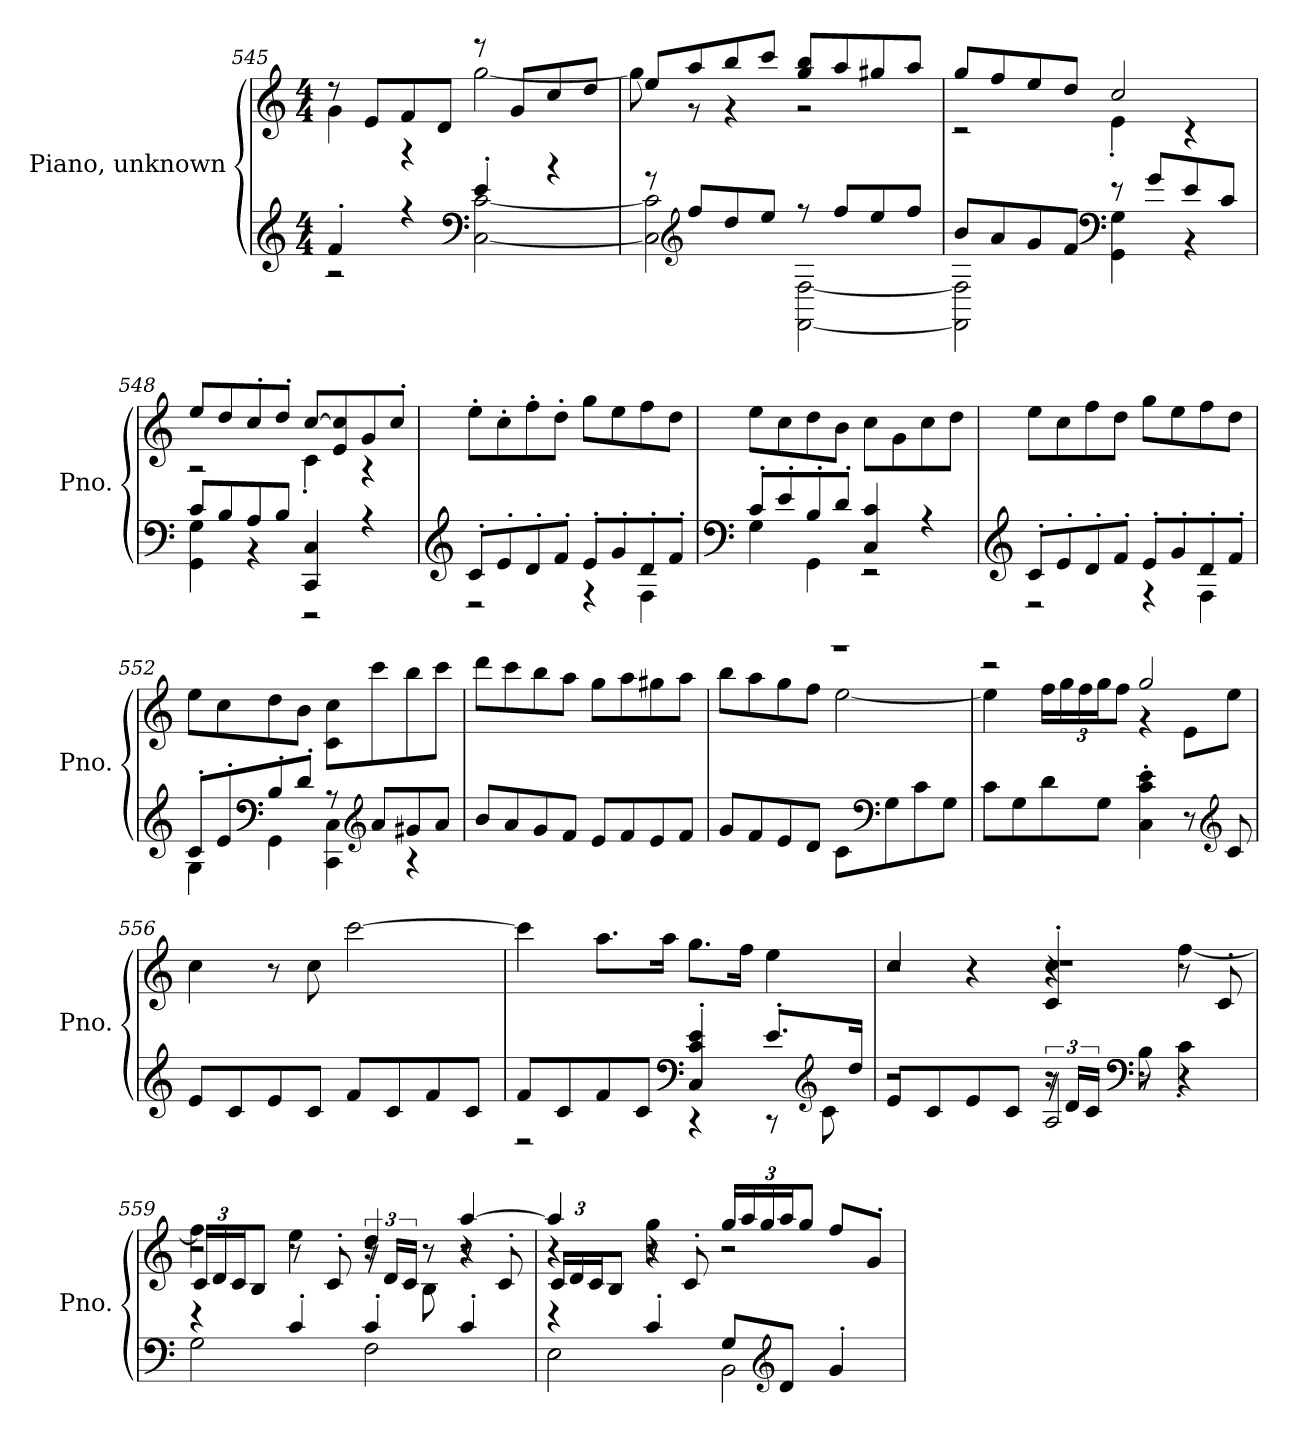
**kern	**kern
*part1	*part1
*staff2	*staff1
*I"Piano, unknown	*
*I'Pno.	*
*clefG2	*clefG2
*k[]	*k[]
*M4/4	*M4/4
=545	=545
*^	*^
4f'/	2r	8r	4g\
.	.	8e/L	.
4r	.	8f/	4r
.	.	8d/J	.
*clefF4	*	*	*
4e'/	[2C\ [2c\	8r	[2gg\
.	.	8g/L	.
4r	.	8cc/	.
.	.	8dd/J	.
=546	=546	=546	=546
8r	2C\] 2c\]	8ee/L	8gg\]
*clefG2	*	*	*
8ff/L	.	8aa/	8r
8dd/	.	8bb/	4r
8ee/J	.	8ccc/J	.
8r	[2FF\ [2F\	8gg/ 8bb/L	2r
8ff/L	.	8aa/	.
8ee/	.	8gg#X/	.
8ff/J	.	8aa/J	.
!!LO:LB:g=z	!!
=547	=547	=547	=547
8b/L	2FF\] 2F\]	8gg/L	2r
8a/	.	8ff/	.
8g/	.	8ee/	.
8f/J	.	8dd/J	.
*clefF4	*	*	*
8r	4GG\ 4G\	2cc/	4e'\
8g/L	.	.	.
8e/	4r	.	4r
8c/J	.	.	.
=548	=548	=548	=548
8c/L	4GG\ 4G\	8ee/L	2r
8B/	.	8dd/	.
8A/	4r	8cc'/	.
8B/J	.	8dd'/J	.
4CC/ 4C/	2r	[8cc/L	4c'\
.	.	8e/ 8cc/]	.
4r	.	8g/	4r
.	.	8cc'/J	.
*	*	*v	*v
=549	=549	=549
*clefG2	*	*
8c'/L	2r	8ee'\L
8e'/	.	8cc'\
8d'/	.	8ff'\
8f'/J	.	8dd'\J
8e'/L	4r	8gg\L
8g'/	.	8ee\
8d'/	4F\	8ff\
8f'/J	.	8dd\J
=550	=550	=550
*clefF4	*	*
8c'/L	4G\	8ee\L
8e'/	.	8cc\
8B'/	4GG\	8dd\
8d'/J	.	8b\J
4C/ 4c/	2r	8cc\L
.	.	8g\
4r	.	8cc\
.	.	8dd\J
!!LO:LB:g=z
=551	=551	=551
*clefG2	*	*
8c'/L	2r	8ee\L
8e'/	.	8cc\
8d'/	.	8ff\
8f'/J	.	8dd\J
8e'/L	4r	8gg\L
8g'/	.	8ee\
8d'/	4F\	8ff\
8f'/J	.	8dd\J
=552	=552	=552
8c'/L	4G\	8ee\L
8e'/	.	8cc\
*clefF4	*	*
8B'/	4GG\	8dd\
8d'/J	.	8b\J
8r	4CC\ 4C\	8c\ 8cc\L
*clefG2	*	*
8a/L	.	8ccc\
8g#X/	4r	8bb\
8a/J	.	8ccc\J
*v	*v	*
=553	=553
8b/L	8ddd\L
8a/	8ccc\
8g/	8bb\
8f/J	8aa\J
8e/L	8gg\L
8f/	8aa\
8e/	8gg#X\
8f/J	8aa\J
=554	=554
*	*^
8g/L	1r	8bb\L
8f/	.	8aa\
8e/	.	8gg\
8d/J	.	8ff\J
8c\L	.	[2ee\
*clefF4	*	*
8G\	.	.
8c\	.	.
8G\J	.	.
!!LO:LB:g=z	!!
=555	=555	=555
8c\L	2r	4ee\]
8G\	.	.
*	*	*Xbrackettup
8d\	.	24ff\LL
.	.	24gg\
.	.	24ff\
8G\J	.	24gg\J
.	.	12ff\J
4C\' 4c\' 4e\'	2gg/	4r
8r	.	8e\L
*clefG2	*	*
8c/	.	8ee\J
*	*v	*v
=556	=556
8e/L	4cc\
8c/	.
8e/	8r
8c/J	8cc\
8f/L	[2ccc\
8c/	.
8f/	.
8c/J	.
=557	=557
*^	*
8f/L	2r	4ccc\]
8c/	.	.
8f/	.	8.aa\L
8c/J	.	.
.	.	16aa\Jk
*clefF4	*	*
4C/' 4c/' 4e/'	4r	8.gg\L
.	.	16ff\Jk
8.e'/L	8r	4ee\
*clefG2	*	*
.	8c\	.
16dd/Jk	.	.
!!LO:LB:g=z
=558	=558	=558
*	*^	*^
*	*	*	*	*^
8e/L	2r	2r	1r	2r	4cc/
8c/	.	.	.	.	.
8e/	.	.	.	.	4r
8c/J	.	.	.	.	.
24r	8r	2A/	.	4r	4c/' 4cc/'
24d/LL	.	.	.	.	.
24c/JJ	.	.	.	.	.
*clefF4	*	*	*	*	*
8r	8B\	.	.	.	.
4r	4c'\	.	.	[4ff\	8r
.	.	.	.	.	8c'/
*	*v	*v	*	*	*
=559	=559	=559	=559	=559
4r	2G\	2r	4ff\]	24c/LL
.	.	.	.	24d/
.	.	.	.	24c/J
.	.	.	.	8B/J
4c'/	.	.	4ee\	8r
.	.	.	.	8c'/
*	*	*	*	*brackettup
4c'/	2F\	4dd/	8r	24r
.	.	.	.	24d/LL
.	.	.	.	24c/JJ
.	.	.	8B\	8r
4c'/	.	[4aa/	4r	8r
.	.	.	.	8c'/
=560	=560	=560	=560	=560
*	*	*	*	*Xbrackettup
4r	2E\	4aa/]	4r	24c/LL
.	.	.	.	24d/
.	.	.	.	24c/J
.	.	.	.	8B/J
4c'/	.	4r	4gg\	8r
.	.	.	.	8c'/
8G/L	2BB\	2r	2r	24gg/LL
.	.	.	.	24aa/
.	.	.	.	24gg/
*clefG2	*	*	*	*
8d/J	.	.	.	24aa/J
.	.	.	.	12gg/J
4g'/	.	.	.	8ff/L
.	.	.	.	8g'/J
*v	*v	*	*	*
*	*v	*v	*v
=	=
*-	*-
